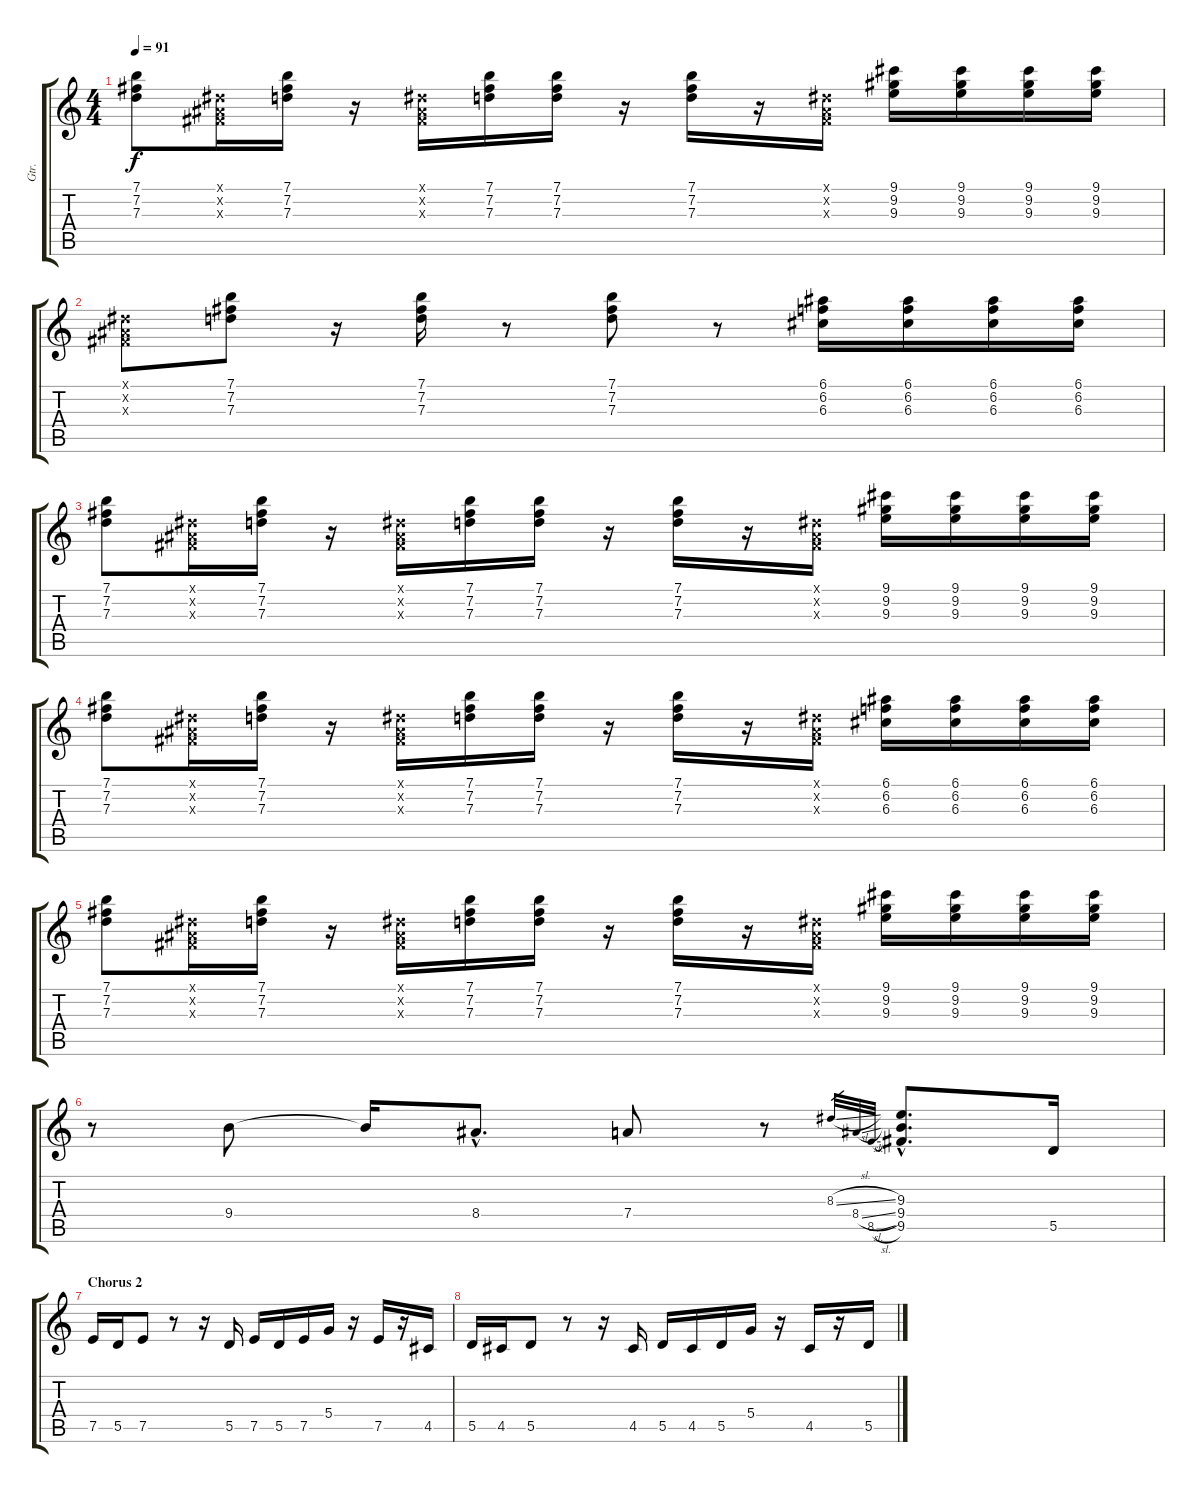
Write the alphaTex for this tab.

\track ("Gtr." "Gtr.") {instrument electricguitarclean}
\staff {score tabs}
\tuning (E4 B3 G3 D3 A2 E2) {hide}
\ts (4 4)
\tempo 91
\clef g2
\ks c
(7.1 7.2 7.3).8{dy f} (-1.1{x} -1.2{x} -1.3{x}).16 (7.1 7.2 7.3).16 r.16 (-1.1{x} -1.2{x} -1.3{x}).16 (7.1 7.2 7.3).16 (7.1 7.2 7.3).16 r.16 (7.1 7.2 7.3).16 r.16 (-1.1{x} -1.2{x} -1.3{x}).16 (9.1 9.2 9.3).16 (9.1 9.2 9.3).16 (9.1 9.2 9.3).16 (9.1 9.2 9.3).16 |
(-1.1{x} -1.2{x} -1.3{x}).8 (7.1 7.2 7.3).8 r.16 (7.1 7.2 7.3).16 r.8 (7.1 7.2 7.3).8 r.8 (6.1 6.2 6.3).16 (6.1 6.2 6.3).16{txt " "} (6.1 6.2 6.3).16 (6.1 6.2 6.3).16 |
(7.1 7.2 7.3).8 (-1.1{x} -1.2{x} -1.3{x}).16 (7.1 7.2 7.3).16 r.16 (-1.1{x} -1.2{x} -1.3{x}).16 (7.1 7.2 7.3).16 (7.1 7.2 7.3).16 r.16 (7.1 7.2 7.3).16 r.16 (-1.1{x} -1.2{x} -1.3{x}).16 (9.1 9.2 9.3).16 (9.1 9.2 9.3).16 (9.1 9.2 9.3).16 (9.1 9.2 9.3).16 |
(7.1 7.2 7.3).8 (-1.1{x} -1.2{x} -1.3{x}).16 (7.1 7.2 7.3).16 r.16 (-1.1{x} -1.2{x} -1.3{x}).16 (7.1 7.2 7.3).16 (7.1 7.2 7.3).16 r.16 (7.1 7.2 7.3).16 r.16 (-1.1{x} -1.2{x} -1.3{x}).16 (6.1 6.2 6.3).16 (6.1 6.2 6.3).16 (6.1 6.2 6.3).16 (6.1 6.2 6.3).16 |
(7.1 7.2 7.3).8 (-1.1{x} -1.2{x} -1.3{x}).16 (7.1 7.2 7.3).16 r.16 (-1.1{x} -1.2{x} -1.3{x}).16 (7.1 7.2 7.3).16 (7.1 7.2 7.3).16 r.16 (7.1 7.2 7.3).16 r.16 (-1.1{x} -1.2{x} -1.3{x}).16 (9.1 9.2 9.3).16 (9.1 9.2 9.3).16 (9.1 9.2 9.3).16 (9.1 9.2 9.3).16 |
r.8 9.4.8 9.4{t}.16 8.4{hac}.8{d} 7.4.8 r.8 8.3{sl}.32{gr} 8.4{sl}.32{gr} 8.5{sl}.32{gr} (9.3{hac} 9.4{hac} 9.5{hac}).8{d} 5.5.16 |
\section ("" "Chorus 2")
7.5.16 5.5.16 7.5.8 r.8 r.16 5.5.16 7.5.16 5.5.16 7.5.16 5.4.16 r.16 7.5.16 r.16 4.5.16 |
5.5.16 4.5.16 5.5.8 r.8 r.16 4.5.16 5.5.16 4.5.16 5.5.16 5.4.16 r.16 4.5.16 r.16 5.5.16
